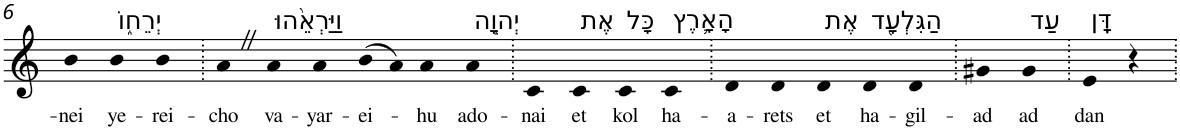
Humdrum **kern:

**kern	**text
*part1	*part1
*staff1	*staff1
*I"Piano	*
*I'Pno	*
!!LO:PB:g=z
*clefG2	*
*k[]	*
=6	=6
!	!LO:LY:b
4b	-nei
!LO:TX:a:t=יְרֵח֑וֹ	!
!	!LO:LY:b
4b	ye-
!	!LO:LY:b
4b	-rei-
=7.	=7.
!	!LO:LY:b
4aZ	-cho
!LO:TX:a:t=וַיַּרְאֵ֨הוּ	!
!	!LO:LY:b
4a	va-
!	!LO:LY:b
4a	-yar-
!	!LO:LY:b
(8b	-ei-
8a)	.
!	!LO:LY:b
4a	-hu
!LO:TX:a:t=יְהוָ֧ה	!
!	!LO:LY:b
4a	ado-
=8.	=8.
!	!LO:LY:b
4c	-nai
!LO:TX:a:t=אֶת	!
!	!LO:LY:b
4c	et
!LO:TX:a:t=כָּל	!
!	!LO:LY:b
4c	kol
!LO:TX:a:t=הָאָ֛רֶץ	!
!	!LO:LY:b
4c	ha-
=9.	=9.
!	!LO:LY:b
4d	-a-
!	!LO:LY:b
4d	-rets
!LO:TX:a:t=אֶת	!
!	!LO:LY:b
4d	et
!LO:TX:a:t=הַגִּלְעָ֖ד	!
!	!LO:LY:b
4d	ha-
!	!LO:LY:b
4d	-gil-
=10.	=10.
!	!LO:LY:b
4g#X	-ad
!LO:TX:a:t=עַד	!
!	!LO:LY:b
4g#	ad
=11.	=11.
!LO:TX:a:t=דָּֽן	!
!	!LO:LY:b
4e	dan
4r	.
=.	=.
*-	*-
